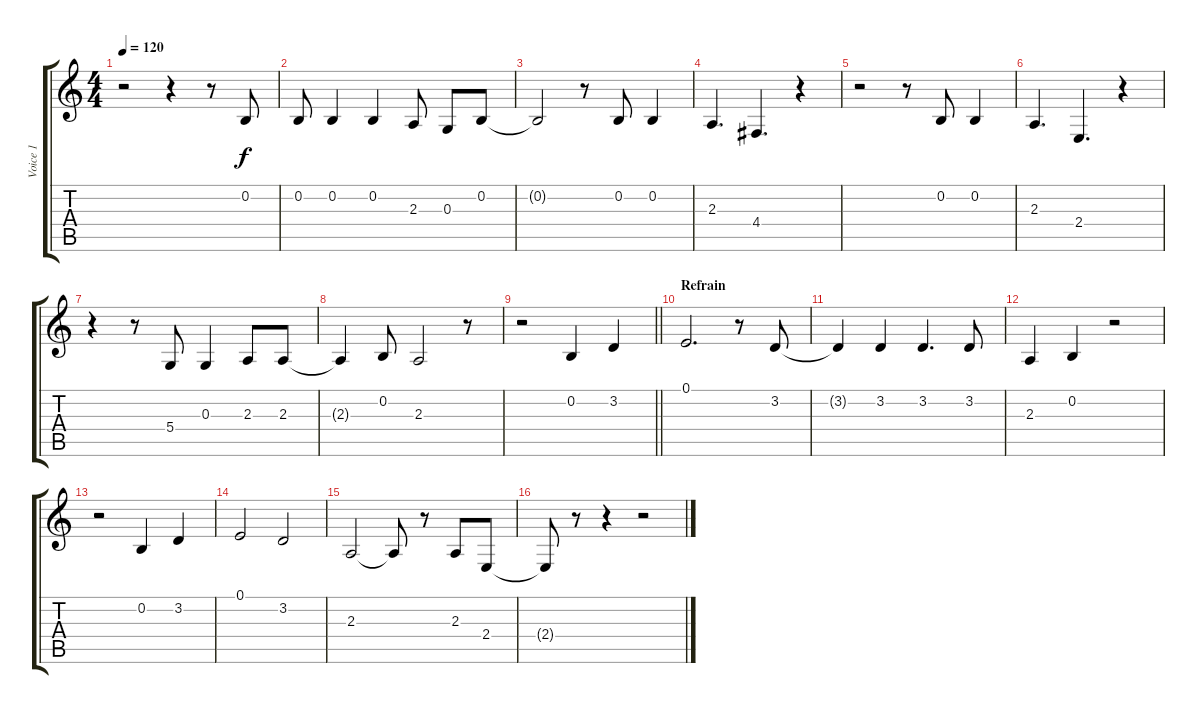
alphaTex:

\track ("Voice 1" "Voice 1") {instrument fx4atmosphere}
\staff {score tabs}
\tuning (E4 B3 G3 D3 A2 E2) {hide}
\ts (4 4)
\tempo 120
\clef g2
\ks c
r.2{dy f} r.4 r.8 0.2.8 |
0.2.8 0.2.4 0.2.4 2.3.8 0.3.8 0.2.8 |
0.2{t}.2 r.8 0.2.8 0.2.4 |
2.3.4{d} 4.4.4{d} r.4 |
r.2 r.8 0.2.8 0.2.4 |
2.3.4{d} 2.4.4{d} r.4 |
r.4 r.8 5.4.8 0.3.4 2.3.8 2.3.8 |
2.3{t}.4 0.2.8 2.3.2 r.8 |
\barLineRight lightlight
r.2 0.2.4 3.2.4 |
\section ("" "Refrain")
0.1.2{d} r.8 3.2.8 |
3.2{t}.4 3.2.4 3.2.4{d} 3.2.8 |
2.3.4 0.2.4 r.2 |
r.2 0.2.4 3.2.4 |
0.1.2 3.2.2 |
2.3.2 2.3{t}.8 r.8 2.3.8 2.4.8 |
2.4{t}.8 r.8 r.4 r.2
